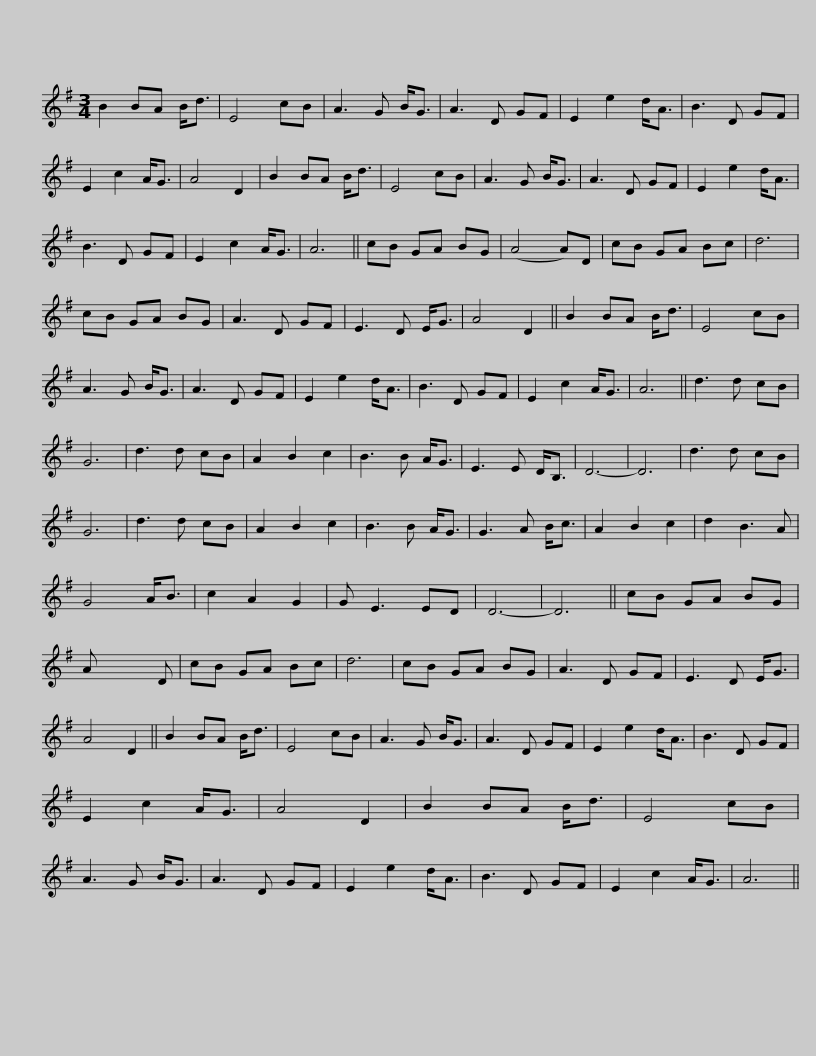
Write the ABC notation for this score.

X:1
L:1/8
M:3/4
I:linebreak $
K:G
V:1 treble
V:1
 B2 BA B<d | E4 cB | A3 G B<G | A3 D GF | E2 e2 d<A | %5
 B3 D GF | E2 c2 A<G | A4 D2 | B2 BA B<d |$ E4 cB | %10
 A3 G B<G | A3 D GF | E2 e2 d<A | B3 D GF | E2 c2 A<G | %15
 A6 || cB GA BG | (A4 A)D |$ cB GA Bc | d6 | %20
 cB GA BG | A3 D GF | E3 D E<G | A4 D2 || B2 BA B<d | %25
 E4 cB | A3 G B<G |$ A3 D GF | E2 e2 d<A | B3 D GF | %30
 E2 c2 A<G | A6 || d3 d cB | G6 | d3 d cB | %35
 A2 B2 c2 | B3 B A<G |$ E3 E D<B, | D6- | D6 | %40
 d3 d cB | G6 | d3 d cB | A2 B2 c2 | B3 B A<G | %45
 G3 A B<c | A2 B2 c2 | d2 B3 A |$ G4 A<B | c2 A2 G2 | %50
 G E3 ED | D6- | D6 || cB GA BG | A x4 D | %55
 cB GA Bc | d6 | cB GA BG |$ A3 D GF | E3 D E<G | %60
 A4 D2 || B2 BA B<d | E4 cB | A3 G B<G | A3 D GF | %65
 E2 e2 d<A | B3 D GF |$ E2 c2 A<G | A4 D2 | B2 BA B<d | %70
 E4 cB | A3 G B<G | A3 D GF | E2 e2 d<A | B3 D GF | %75
 E2 c2 A<G | A6 || %77
